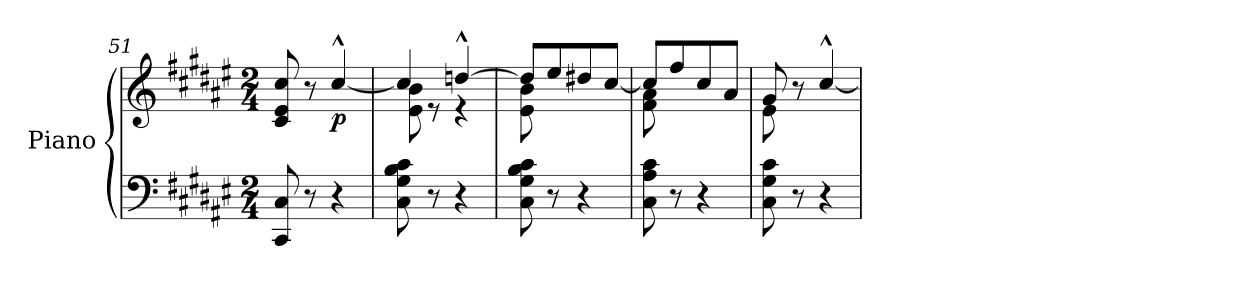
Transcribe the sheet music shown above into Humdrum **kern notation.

**kern	**kern	**dynam
*part1	*part1	*part1
*staff2	*staff1	*staff1/2
*I"Piano	*	*
*I'Pno.	*	*
*clefF4	*clefG2	*
*k[f#c#g#d#a#e#]	*k[f#c#g#d#a#e#]	*
*M2/4	*M2/4	*
=51	=51	=51
!	!	!LO:DY:b=2
!	!	!LO:DY:n=1:b
8CC#/ 8C#/	8c#/ 8e#/ 8cc#/	mp mf
8r	8r	.
*	*MM60	*
!	!	!LO:DY:n=2:b
4r	[4cc#^^/	p
=52	=52	=52
*	*^	*
8C#\ 8G#\ 8B\ 8c#\	4cc#/]	8e#\ 8b\	.
8r	.	8r	.
4r	[4ddn^^/	4r	.
=53	=53	=53	=53
8C#\ 8G#\ 8B\ 8c#\	8dd/L]	8e#\ 8b\	.
8r	8ee#/	4.ryy	.
4r	8dd#X/	.	.
.	[8cc#/J	.	.
=54	=54	=54	=54
8C#\ 8A#\ 8c#\	8cc#/L]	8f#\ 8a#\	.
8r	8ff#/	4.ryy	.
4r	8cc#/	.	.
.	8a#/J	.	.
=55	=55	=55	=55
8C#\ 8G#\ 8c#\	8g#/	8e#\	.
8r	8r	4.ryy	.
4r	[4cc#^^/	.	.
*	*v	*v	*
=	=	=
*-	*-	*-
